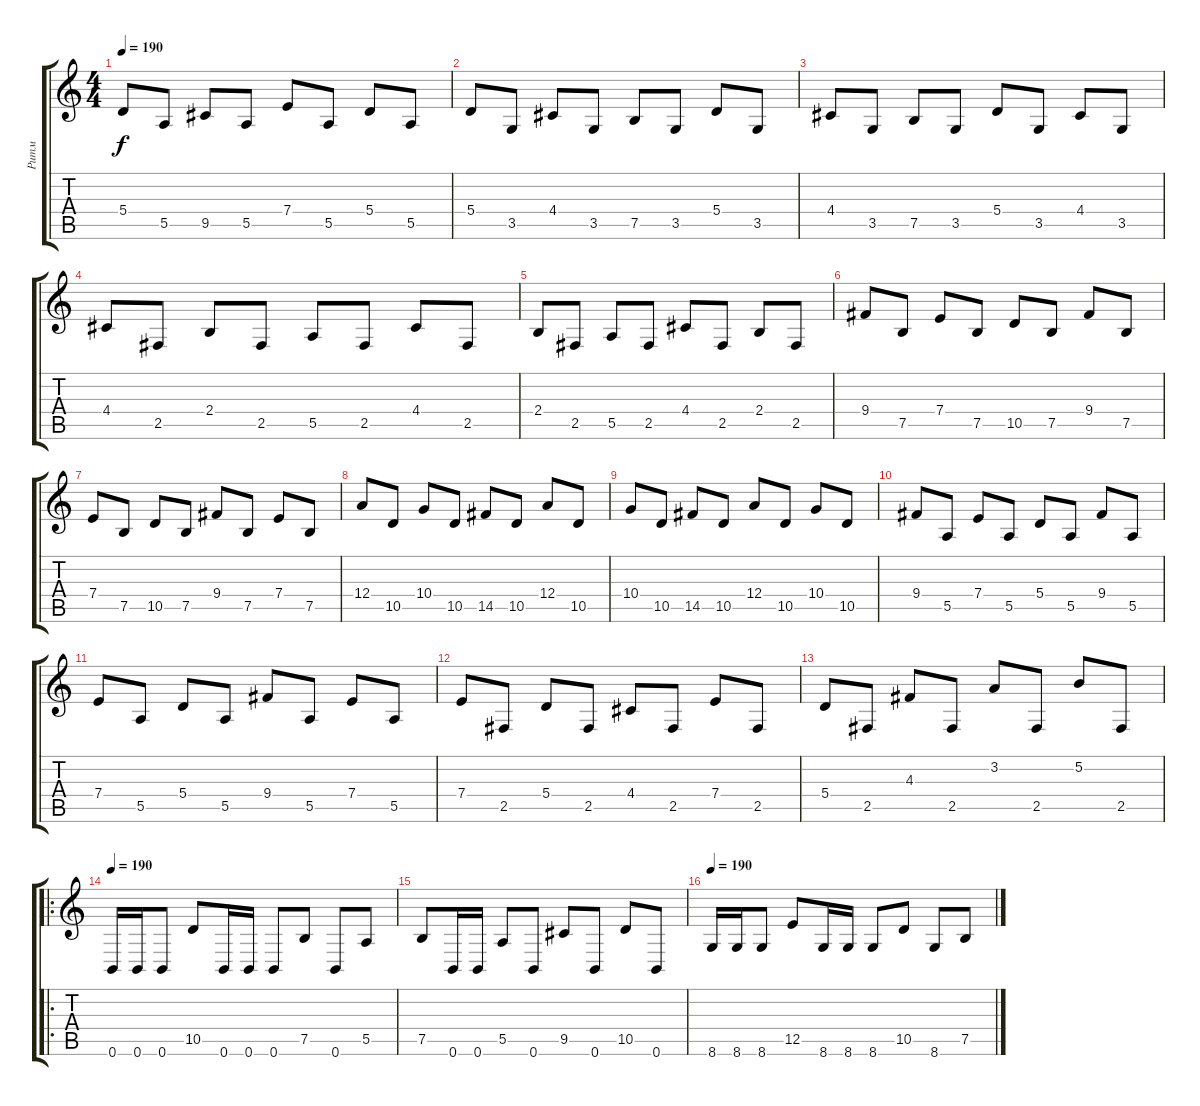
\track ("Ритм" "Ритм") {instrument electricguitarclean}
\staff {score tabs}
\tuning (B3 Gb3 D3 A2 E2 B1) {hide}
\ts (4 4)
\tempo 190
\clef g2
\ks c
5.4.8{dy f} 5.5.8 9.5.8 5.5.8 7.4.8 5.5.8 5.4.8 5.5.8 |
5.4.8 3.5.8 4.4.8 3.5.8 7.5.8 3.5.8 5.4.8 3.5.8 |
4.4.8 3.5.8 7.5.8 3.5.8 5.4.8 3.5.8 4.4.8 3.5.8 |
4.4.8 2.5.8 2.4.8 2.5.8 5.5.8 2.5.8 4.4.8 2.5.8 |
2.4.8 2.5.8 5.5.8 2.5.8 4.4.8 2.5.8 2.4.8 2.5.8 |
9.4.8 7.5.8 7.4.8 7.5.8 10.5.8 7.5.8 9.4.8 7.5.8 |
7.4.8 7.5.8 10.5.8 7.5.8 9.4.8 7.5.8 7.4.8 7.5.8 |
12.4.8 10.5.8 10.4.8 10.5.8 14.5.8 10.5.8 12.4.8 10.5.8 |
10.4.8 10.5.8 14.5.8 10.5.8 12.4.8 10.5.8 10.4.8 10.5.8 |
9.4.8 5.5.8 7.4.8 5.5.8 5.4.8 5.5.8 9.4.8 5.5.8 |
7.4.8 5.5.8 5.4.8 5.5.8 9.4.8 5.5.8 7.4.8 5.5.8 |
7.4.8 2.5.8 5.4.8 2.5.8 4.4.8 2.5.8 7.4.8 2.5.8 |
5.4.8 2.5.8 4.3.8 2.5.8 3.2.8 2.5.8 5.2.8 2.5.8 |
\ro
\tempo 190
0.6.16{instrument electricguitarclean} 0.6.16 0.6.8 10.5.8 0.6.16 0.6.16 0.6.8 7.5.8 0.6.8 5.5.8 |
7.5.8 0.6.16 0.6.16 5.5.8 0.6.8 9.5.8 0.6.8 10.5.8 0.6.8 |
\tempo 190
8.6.16 8.6.16 8.6.8 12.5.8 8.6.16 8.6.16 8.6.8 10.5.8 8.6.8 7.5.8
